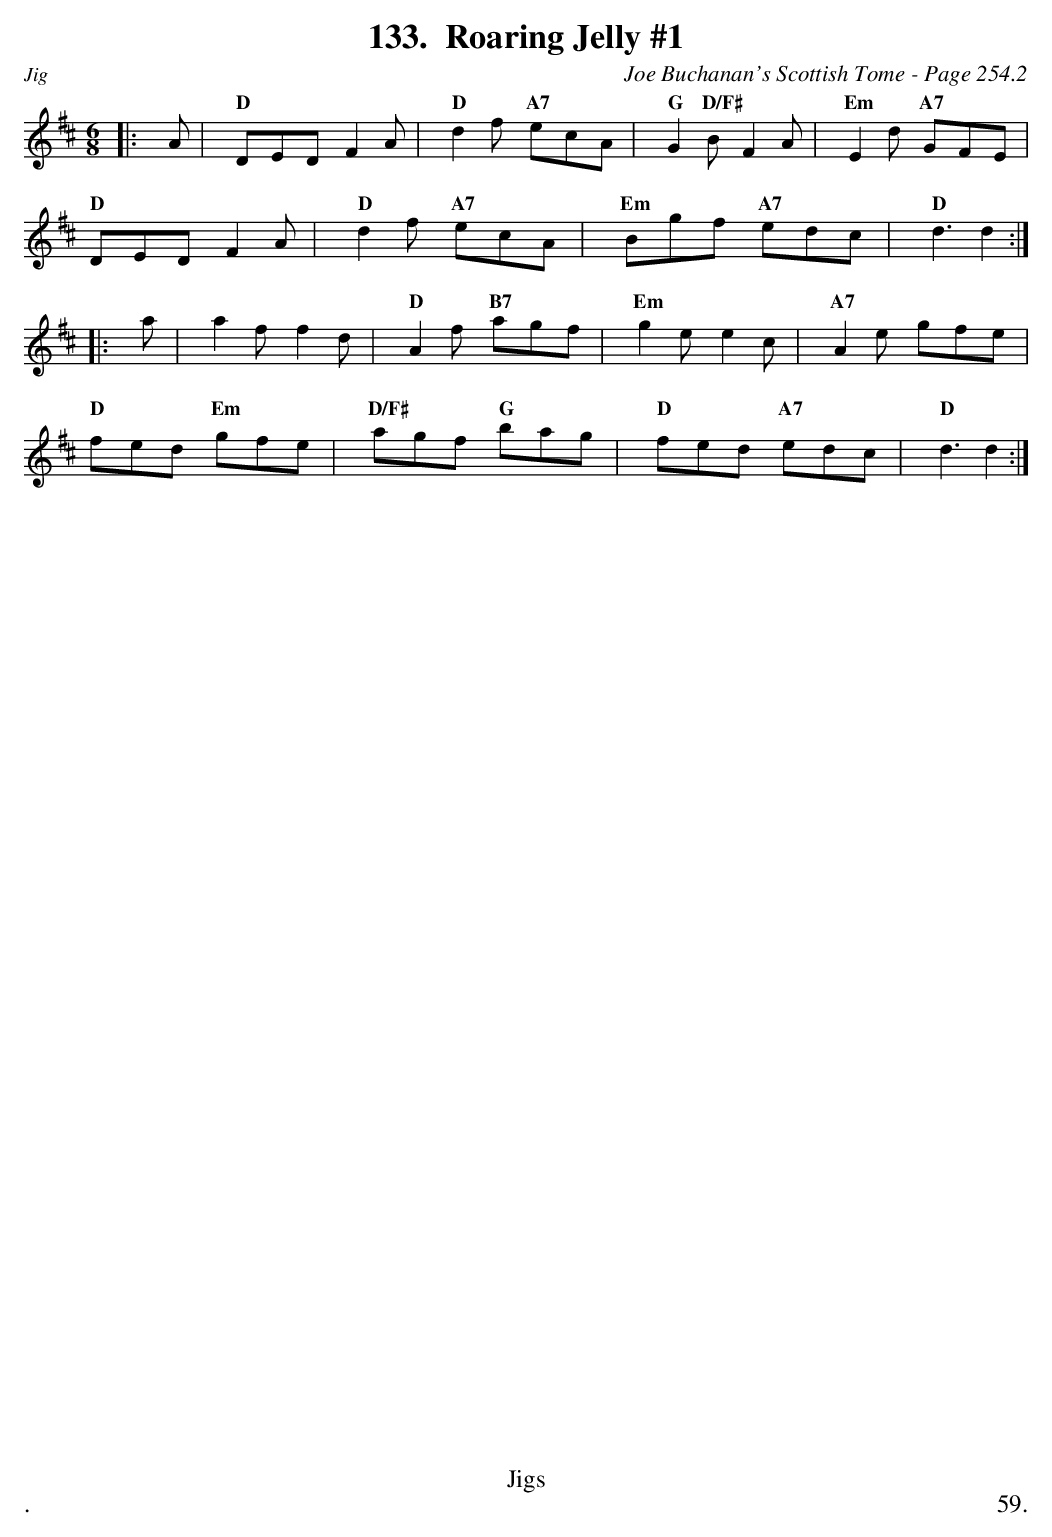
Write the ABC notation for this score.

X:1
T:Roaring Jelly #1
C:Joe Buchanan's Scottish Tome - Page 254.2
L:1/8
M:6/8
K:D
|: A | "D"DED F2 A | "D"d2 f "A7"ecA | "G"G2 "D/F#"B F2 A | "Em"E2 d "A7"GFE |
"D"DED F2 A | "D"d2 f "A7"ecA | "Em"Bgf "A7"edc | "D"d3 d2 :|
|: a | a2 f f2 d | "D"A2 f "B7"agf | "Em"g2 e e2 c | "A7"A2 e gfe |
"D"fed "Em"gfe | "D/F#"agf "G"bag | "D"fed "A7"edc | "D"d3 d2 :|
